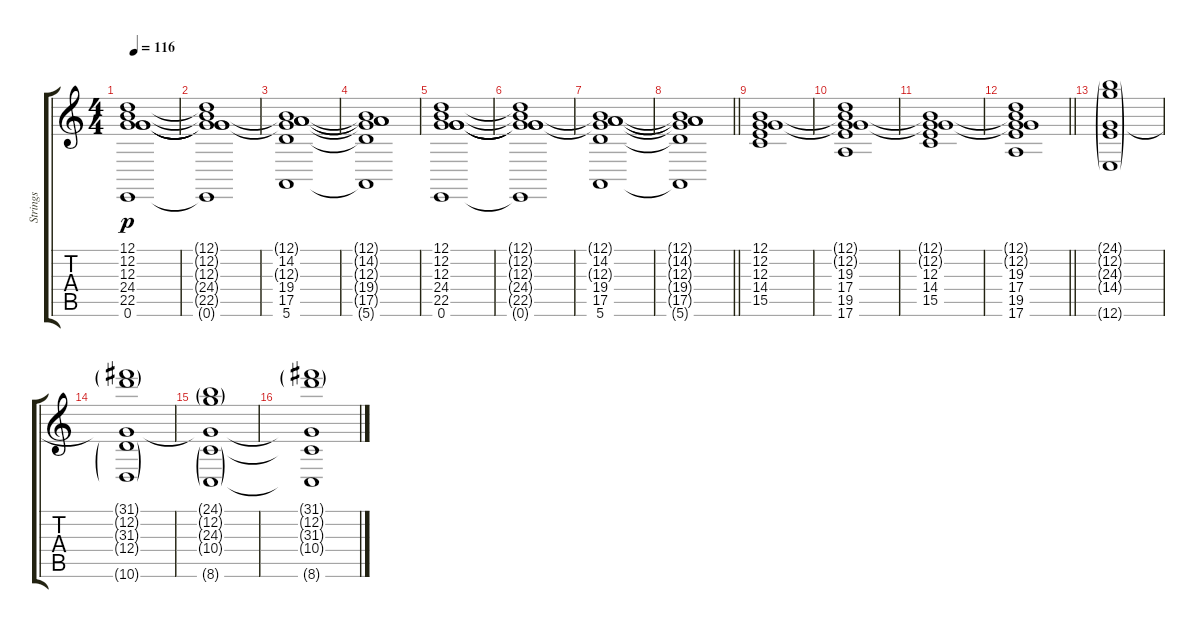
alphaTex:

\track ("Strings" "Strings") {instrument synthstrings2}
\staff {score tabs}
\tuning (B3 G3 G3 D3 A2 E2) {hide}
\ts (4 4)
\tempo 116
\clef g2
\ks c
(12.1 12.2 12.3 24.4 22.5 0.6).1{dy p} |
(12.1{t} 12.2{t} 12.3{t} 24.4{t} 22.5{t} 0.6{t}).1 |
(12.1{t} 14.2 12.3{t} 19.4 17.5 5.6).1 |
(12.1{t} 14.2{t} 12.3{t} 19.4{t} 17.5{t} 5.6{t}).1 |
(12.1 12.2 12.3 24.4 22.5 0.6).1 |
(12.1{t} 12.2{t} 12.3{t} 24.4{t} 22.5{t} 0.6{t}).1 |
(12.1{t} 14.2 12.3{t} 19.4 17.5 5.6).1 |
\barLineRight lightlight
(12.1{t} 14.2{t} 12.3{t} 19.4{t} 17.5{t} 5.6{t}).1 |
(12.1 12.2 12.3 14.4 15.5).1 |
(12.1{t} 12.2{t} 19.3 17.4 19.5 17.6).1 |
(12.1{t} 12.2{t} 12.3 14.4 15.5).1 |
\barLineRight lightlight
(12.1{t} 12.2{t} 19.3 17.4 19.5 17.6).1 |
(24.1{g} 12.2{g} 24.3{g} 14.4{g} 12.6{g}).1 |
(31.1{g} 12.2{t} 31.3{g} 12.4{g} 10.6{g}).1 |
(24.1{g} 12.2{t} 24.3{g} 10.4{g} 8.6{g}).1 |
(31.1{g} 12.2{t} 31.3{g} 10.4{t} 8.6{t}).1
